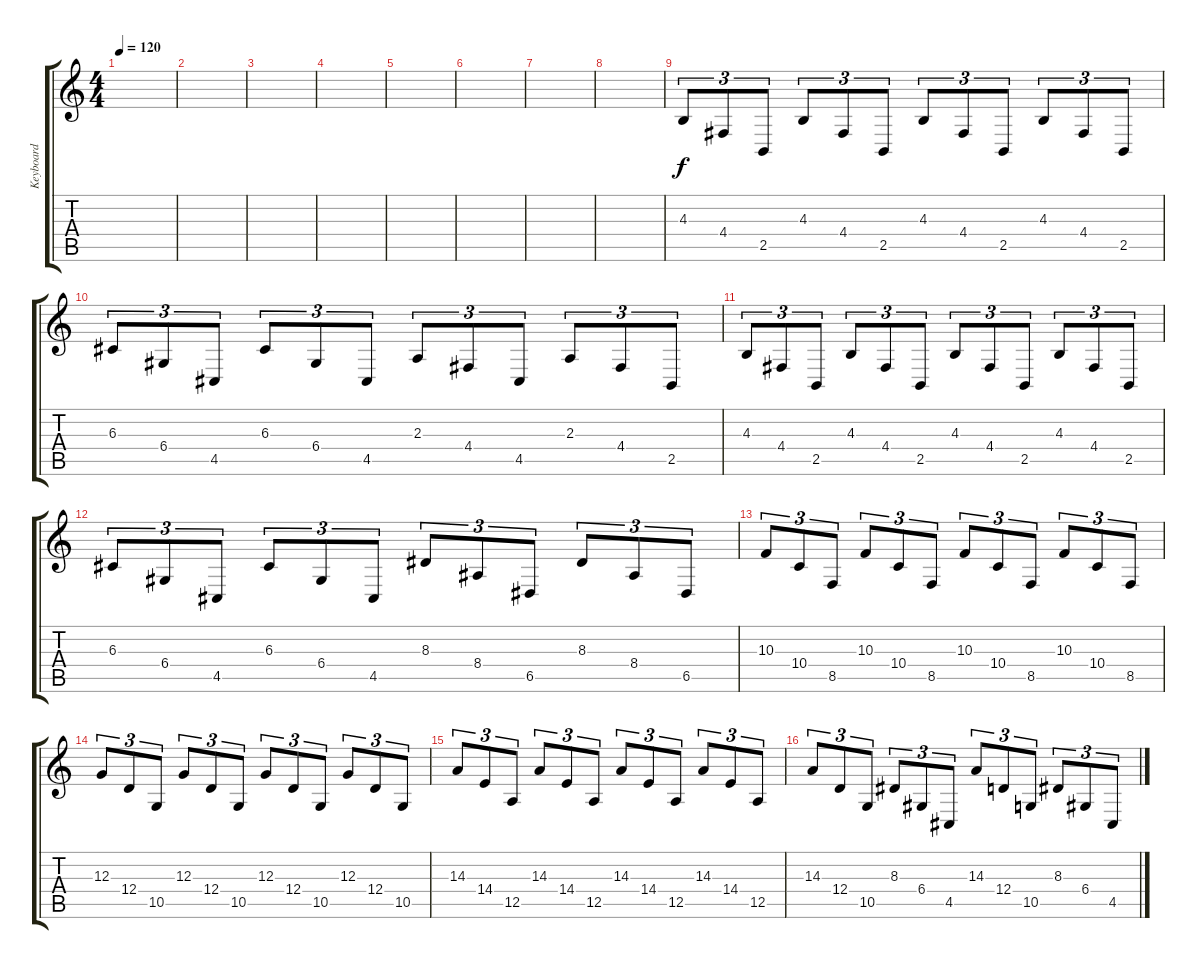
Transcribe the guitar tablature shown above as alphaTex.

\track ("Keyboard" "Keyboard") {instrument tubularbells}
\staff {score tabs}
\tuning (E4 B3 G3 D3 A2 E2) {hide}
\ts (4 4)
\tempo 120
\clef g2
\ks c
|
|
|
|
|
|
|
|
4.3.8{tu (3 2)} 4.4.8{tu (3 2)} 2.5.8{tu (3 2)} 4.3.8{tu (3 2)} 4.4.8{tu (3 2)} 2.5.8{tu (3 2)} 4.3.8{tu (3 2)} 4.4.8{tu (3 2)} 2.5.8{tu (3 2)} 4.3.8{tu (3 2)} 4.4.8{tu (3 2)} 2.5.8{tu (3 2)} |
6.3.8{tu (3 2)} 6.4.8{tu (3 2)} 4.5.8{tu (3 2)} 6.3.8{tu (3 2)} 6.4.8{tu (3 2)} 4.5.8{tu (3 2)} 2.3.8{tu (3 2)} 4.4.8{tu (3 2)} 4.5.8{tu (3 2)} 2.3.8{tu (3 2)} 4.4.8{tu (3 2)} 2.5.8{tu (3 2)} |
4.3.8{tu (3 2)} 4.4.8{tu (3 2)} 2.5.8{tu (3 2)} 4.3.8{tu (3 2)} 4.4.8{tu (3 2)} 2.5.8{tu (3 2)} 4.3.8{tu (3 2)} 4.4.8{tu (3 2)} 2.5.8{tu (3 2)} 4.3.8{tu (3 2)} 4.4.8{tu (3 2)} 2.5.8{tu (3 2)} |
6.3.8{tu (3 2)} 6.4.8{tu (3 2)} 4.5.8{tu (3 2)} 6.3.8{tu (3 2)} 6.4.8{tu (3 2)} 4.5.8{tu (3 2)} 8.3.8{tu (3 2)} 8.4.8{tu (3 2)} 6.5.8{tu (3 2)} 8.3.8{tu (3 2)} 8.4.8{tu (3 2)} 6.5.8{tu (3 2)} |
10.3.8{tu (3 2)} 10.4.8{tu (3 2)} 8.5.8{tu (3 2)} 10.3.8{tu (3 2)} 10.4.8{tu (3 2)} 8.5.8{tu (3 2)} 10.3.8{tu (3 2)} 10.4.8{tu (3 2)} 8.5.8{tu (3 2)} 10.3.8{tu (3 2)} 10.4.8{tu (3 2)} 8.5.8{tu (3 2)} |
12.3.8{tu (3 2)} 12.4.8{tu (3 2)} 10.5.8{tu (3 2)} 12.3.8{tu (3 2)} 12.4.8{tu (3 2)} 10.5.8{tu (3 2)} 12.3.8{tu (3 2)} 12.4.8{tu (3 2)} 10.5.8{tu (3 2)} 12.3.8{tu (3 2)} 12.4.8{tu (3 2)} 10.5.8{tu (3 2)} |
14.3.8{tu (3 2)} 14.4.8{tu (3 2)} 12.5.8{tu (3 2)} 14.3.8{tu (3 2)} 14.4.8{tu (3 2)} 12.5.8{tu (3 2)} 14.3.8{tu (3 2)} 14.4.8{tu (3 2)} 12.5.8{tu (3 2)} 14.3.8{tu (3 2)} 14.4.8{tu (3 2)} 12.5.8{tu (3 2)} |
14.3.8{tu (3 2)} 12.4.8{tu (3 2)} 10.5.8{tu (3 2)} 8.3.8{tu (3 2)} 6.4.8{tu (3 2)} 4.5.8{tu (3 2)} 14.3.8{tu (3 2)} 12.4.8{tu (3 2)} 10.5.8{tu (3 2)} 8.3.8{tu (3 2)} 6.4.8{tu (3 2)} 4.5.8{tu (3 2)}
